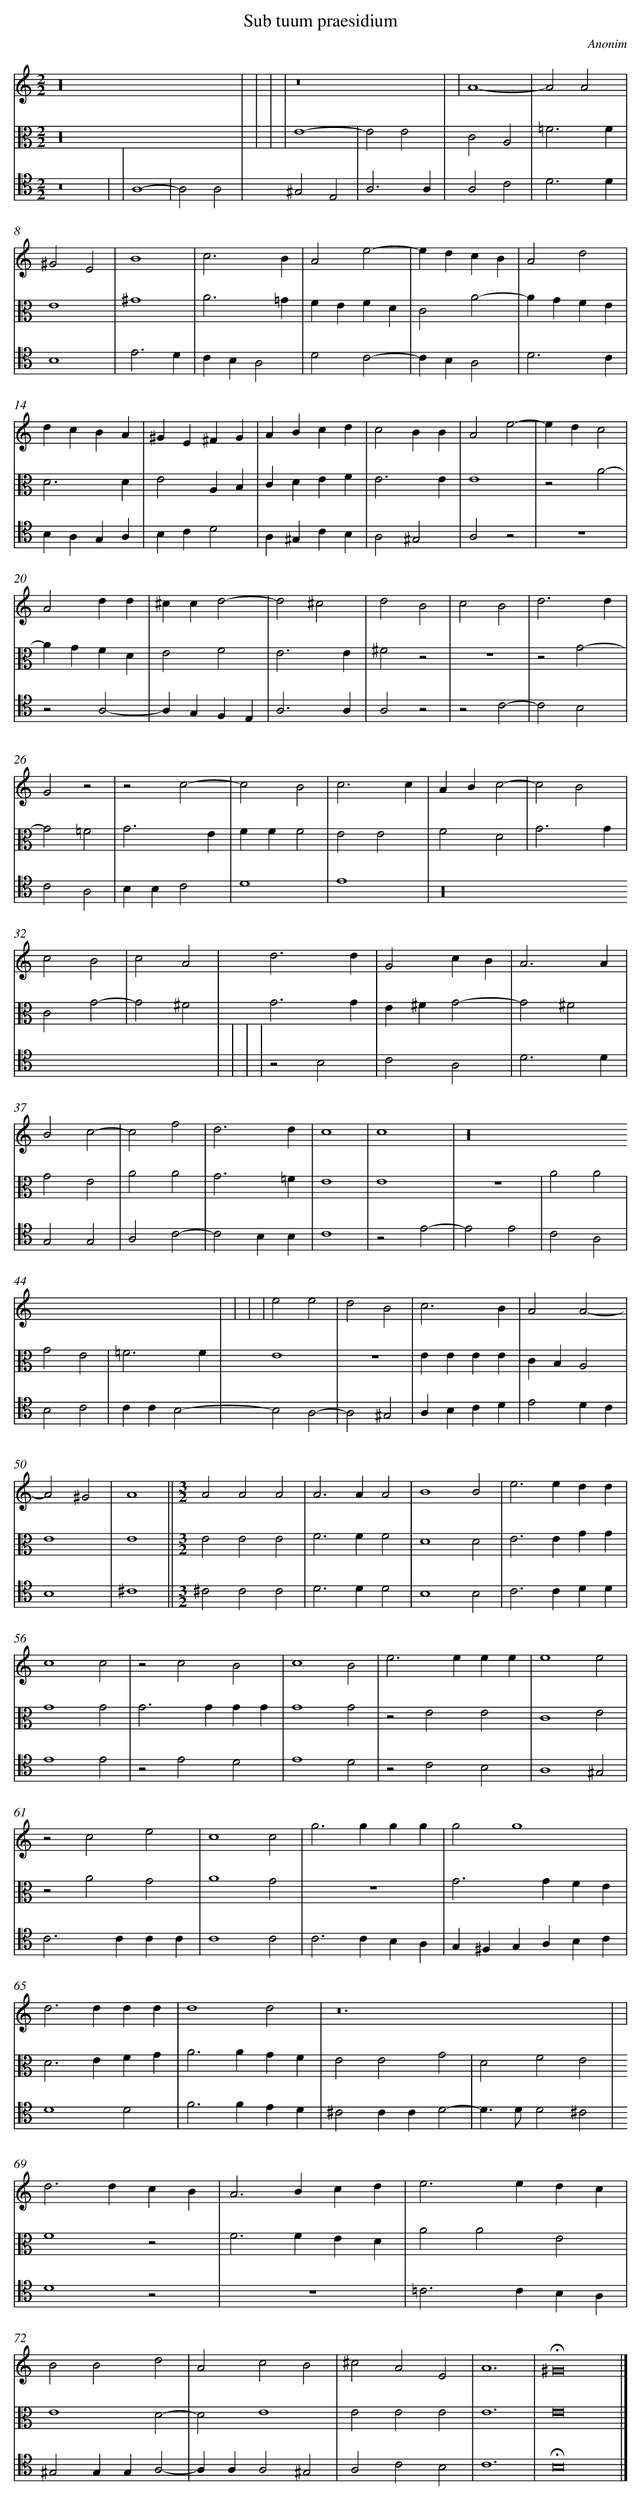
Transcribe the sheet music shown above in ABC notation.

X:1
T: Sub tuum praesidium
C: Anonim
L: 1/4
M: 2/2
V: 1
V: 2 clef=alto
V: 3 clef=tenor
K: C
[V:1] z16 |
[V:2] z16 |
[V:3] z8 |
[V:1]  |
[V:2]  |
[V:3]  |
[V:1]  |
[V:2]  |
[V:3] A,4- |
[V:1]  |
[V:2]  |
[V:3] A,2A,2 |
[V:1] z8 |
[V:2] E4- |
[V:3] ^G,2E,2 |
[V:1]  |
[V:2] E2E2 |
[V:3] A,3A, |
[V:1] A4- |
[V:2] C2A,2 |
[V:3] A,2C2 |
[V:1] A2A2 |
[V:2] =F3F |
[V:3] D3D |
[V:1] ^G2E2 |
[V:2] E4 |
[V:3] B,4 |
[V:1] B4 |
[V:2] ^G4 |
[V:3] E3D |
[V:1] c3B |
[V:2] A3=G |
[V:3] CB,A,2 |
[V:1] A2e2- |
[V:2] FEFD |
[V:3] D2C2- |
[V:1] edcB |
[V:2] C2A2- |
[V:3] CB,A,2 |
[V:1] A2d2 |
[V:2] AGFE |
[V:3] D3C |
[V:1] dcBA |
[V:2] D3D |
[V:3] B,A,G,A, |
[V:1] ^GE^FG |
[V:2] E2A,B, |
[V:3] B,CD2 |
[V:1] ABcd |
[V:2] CDEF |
[V:3] A,^G,CB, |
[V:1] c2BB |
[V:2] E3E |
[V:3] A,2^G,2 |
[V:1] A2e2- |
[V:2] E4 |
[V:3] A,2z2 |
[V:1] edc2 |
[V:2] z2A2- |
[V:3] z4 |
[V:1] A2dd |
[V:2] AGFD |
[V:3] z2A,2- |
[V:1] ^ccd2- |
[V:2] E2F2 |
[V:3] A,G,F,E, |
[V:1] d2^c2 |
[V:2] E3E |
[V:3] A,3A, |
[V:1] d2B2 |
[V:2] ^F2z2 |
[V:3] A,2z2 |
[V:1] c2B2 |
[V:2] z4 |
[V:3] z2C2- |
[V:1] d3d |
[V:2] z2G2- |
[V:3] C2B,2 |
[V:1] G2z2 |
[V:2] G2=F2 |
[V:3] C2A,2 |
[V:1] z2c2- |
[V:2] G3E |
[V:3] B,B,C2 |
[V:1] c2B2 |
[V:2] FFF2 |
[V:3] D4 |
[V:1] c3c |
[V:2] E2E2 |
[V:3] E4 |
[V:1] ABc2- |
[V:2] F2D2 |
[V:3] z16 |
[V:1] c2B2 |
[V:2] G3G |
[V:3]  |
[V:1] c2B2 |
[V:2] C2G2- |
[V:3]  |
[V:1] c2A2 |
[V:2] G2^F2 |
[V:3]  |
[V:1] d3d |
[V:2] G3G |
[V:3] z2B,2 |
[V:1] G2cB |
[V:2] E^FG2- |
[V:3] C2A,2 |
[V:1] A3A |
[V:2] G2^F2 |
[V:3] D3D |
[V:1] B2c2- |
[V:2] G2E2 |
[V:3] G,2G,2 |
[V:1] c2f2 |
[V:2] A2A2 |
[V:3] A,2C2- |
[V:1] d3d |
[V:2] G3=F |
[V:3] C2B,B, |
[V:1] c4 |
[V:2] E4 |
[V:3] C4 |
[V:1] c4 |
[V:2] E4 |
[V:3] z2E2- |
[V:1] z16 |
[V:2] z4 |
[V:3] E2E2 |
[V:1]  |
[V:2] A2A2 |
[V:3] C2A,2 |
[V:1]  |
[V:2] G2E2 |
[V:3] B,2C2 |
[V:1]  |
[V:2] =F3F |
[V:3] CCB,2- |
[V:1] e2e2 |
[V:2] E4 |
[V:3] B,2A,2- |
[V:1] d2B2 |
[V:2] z4 |
[V:3] A,2^G,2 |
[V:1] c3B |
[V:2] EEEE |
[V:3] A,B,CD |
[V:1] A2A2- |
[V:2] CB,A,2 |
[V:3] E2DC |
[V:1] A2^G2 |
[V:2] E4 |
[V:3] B,4 |
[V:1] A4 ||
[V:2] E4 ||
[V:3] ^C4 ||
[V:1] [M:3/2]A2A2A2 |
[V:2] [M:3/2]E2E2E2 |
[V:3] [M:3/2]^C2C2C2 |
[V:1] A2>A2A2 |
[V:2] F2>F2F2 |
[V:3] D2>D2D2 |
[V:1] B4B2 |
[V:2] D4D2 |
[V:3] B,4B,2 |
[V:1] e2>e2dd |
[V:2] E2>E2GG |
[V:3] C2>C2DD |
[V:1] c4c2 |
[V:2] G4G2 |
[V:3] E4E2 |
[V:1] z2c2B2 |
[V:2] G2>G2GG |
[V:3] z2E2D2 |
[V:1] c4B2 |
[V:2] G4G2 |
[V:3] E4D2 |
[V:1] e2>e2ee |
[V:2] z2E2E2 |
[V:3] z2C2B,2 |
[V:1] e4e2 |
[V:2] C4E2 |
[V:3] A,4^G,2 |
[V:1] z2c2e2 |
[V:2] z2A2G2 |
[V:3] C2>C2CC |
[V:1] c4c2 |
[V:2] A4G2 |
[V:3] C4C2 |
[V:1] g2>g2gg |
[V:2] z6 |
[V:3] C2>C2B,A, |
[V:1] g2g4 |
[V:2] G2>G2FE |
[V:3] G,^F,G,A,B,C |
[V:1] d2>d2dd |
[V:2] D2>E2FG |
[V:3] D4D2 |
[V:1] d4d2 |
[V:2] A2>A2GF |
[V:3] F2>F2ED |
[V:1] z12 |
[V:2] E2E2G2 |
[V:3] ^C2CCD2- |
[V:1]  |
[V:2] D2F2E2 |
[V:3] D>DD2^C2 |
[V:1] d2>d2cB |
[V:2] F4z2 |
[V:3] D4z2 |
[V:1] A2>B2cd |
[V:2] F2>F2ED |
[V:3] z6 |
[V:1] e2>e2dc |
[V:2] A2A2E2 |
[V:3] =C2>C2B,A, |
[V:1] B2B2d2 |
[V:2] E4D2- |
[V:3] ^G,2G,G,A,2- |
[V:1] A2c2B2 |
[V:2] D2E4 |
[V:3] A,A,A,2^G,2 |
[V:1] ^c2A2E2 |
[V:2] E2E2E2 |
[V:3] A,2C2B,2 |
[V:1] A6 |
[V:2] E6 |
[V:3] C6 |
[V:1] !fermata!^G8 |]
[V:2] E8 |]
[V:3] !fermata!B,8 |]
